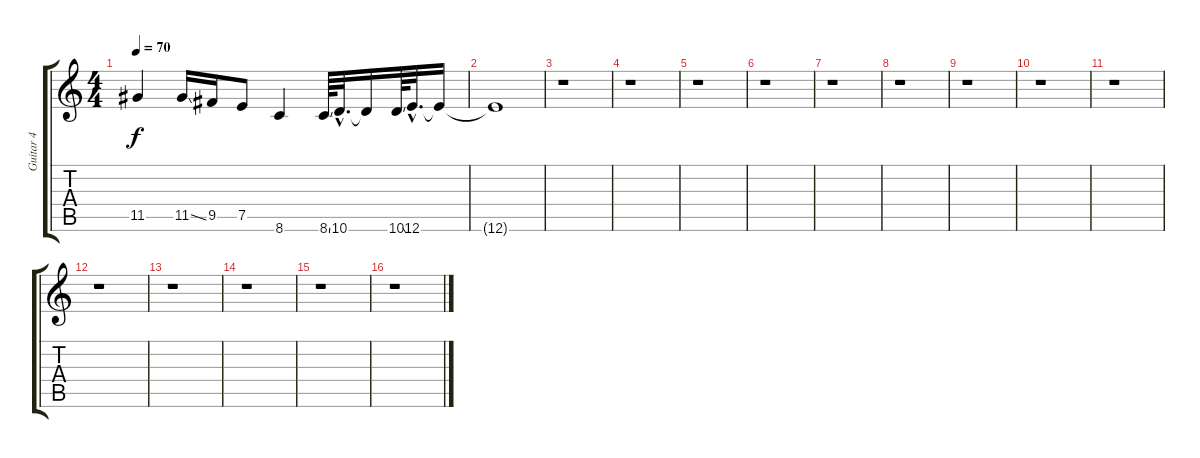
\track ("Guitar 4" "Guitar 4") {instrument electricguitarclean}
\staff {score tabs}
\tuning (E4 B3 G3 D3 A2 E2) {hide}
\ts (4 4)
\tempo 70
\clef g2
\ks c
11.5{t}.4{dy f} 11.5{ss}.16 9.5.16 7.5.8 8.6.4 8.6{ss}.64 10.6{hac}.32{d} 10.6{t}.16 10.6{ss}.64 12.6{hac}.32{d} 12.6{t}.16 |
12.6{t}.1 |
r.1 |
r.1 |
r.1 |
r.1 |
r.1 |
r.1 |
r.1 |
r.1 |
r.1 |
r.1 |
r.1 |
r.1 |
r.1 |
r.1
